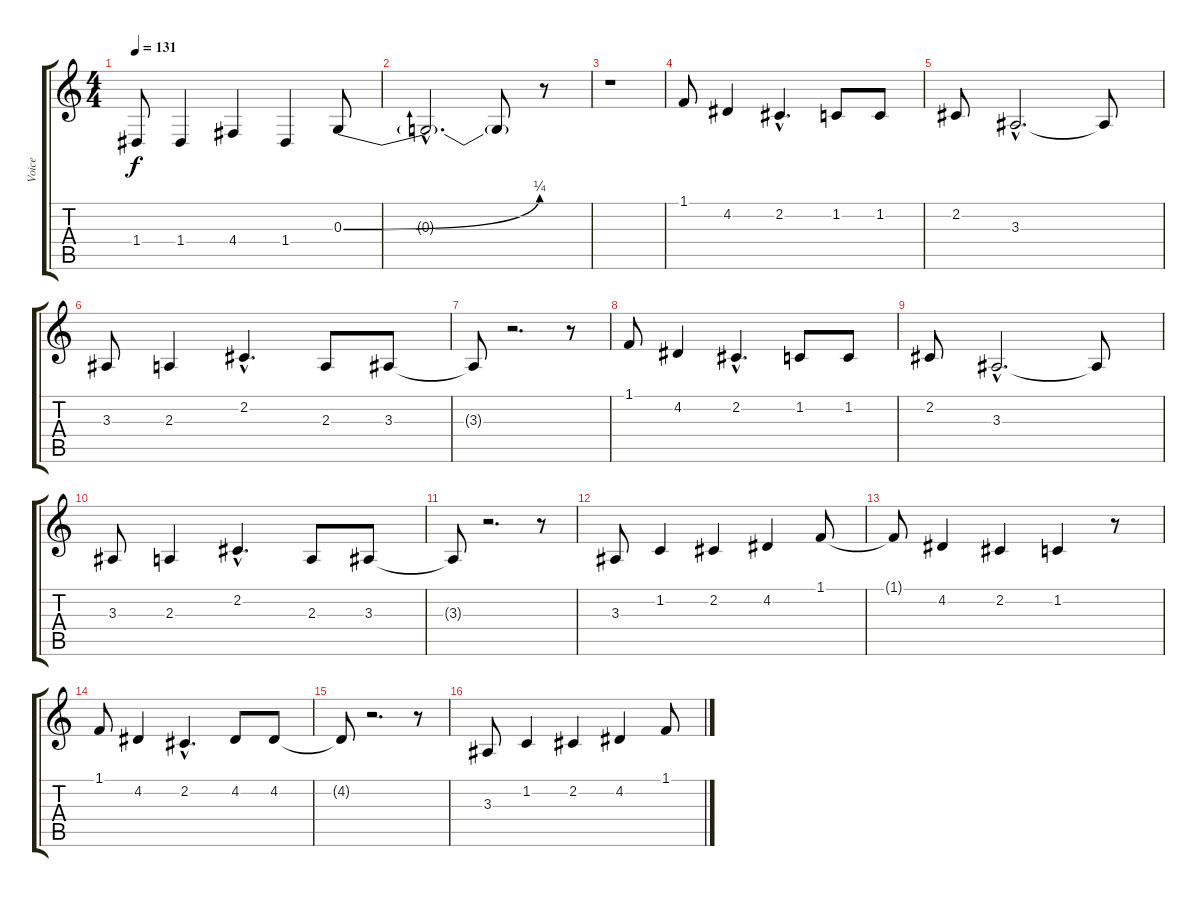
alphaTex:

\track ("Voice" "Voice") {instrument baritonesax}
\staff {score tabs}
\tuning (E4 B3 G3 D3 A2 E2) {hide}
\ts (4 4)
\tempo 131
\clef g2
\ks c
1.4{t}.8{dy f} 1.4.4 4.4.4 1.4.4 0.3{be (bend 0 0 60 1)}.8 |
0.3{hac t}.2{d} 0.3{t}.8 r.8 |
r.1 |
1.1.8 4.2.4 2.2{hac}.4{d} 1.2.8 1.2.8 |
2.2.8 3.3{hac}.2{d} 3.3{t}.8 |
3.3.8 2.3.4 2.2{hac}.4{d} 2.3.8 3.3.8 |
3.3{t}.8 r.2{d} r.8 |
1.1.8 4.2.4 2.2{hac}.4{d} 1.2.8 1.2.8 |
2.2.8 3.3{hac}.2{d} 3.3{t}.8 |
3.3.8 2.3.4 2.2{hac}.4{d} 2.3.8 3.3.8 |
3.3{t}.8 r.2{d} r.8 |
3.3.8 1.2.4 2.2.4 4.2.4 1.1.8 |
1.1{t}.8 4.2.4 2.2.4 1.2.4 r.8 |
1.1.8 4.2.4 2.2{hac}.4{d} 4.2.8 4.2.8 |
4.2{t}.8 r.2{d} r.8 |
3.3.8 1.2.4 2.2.4 4.2.4 1.1.8
